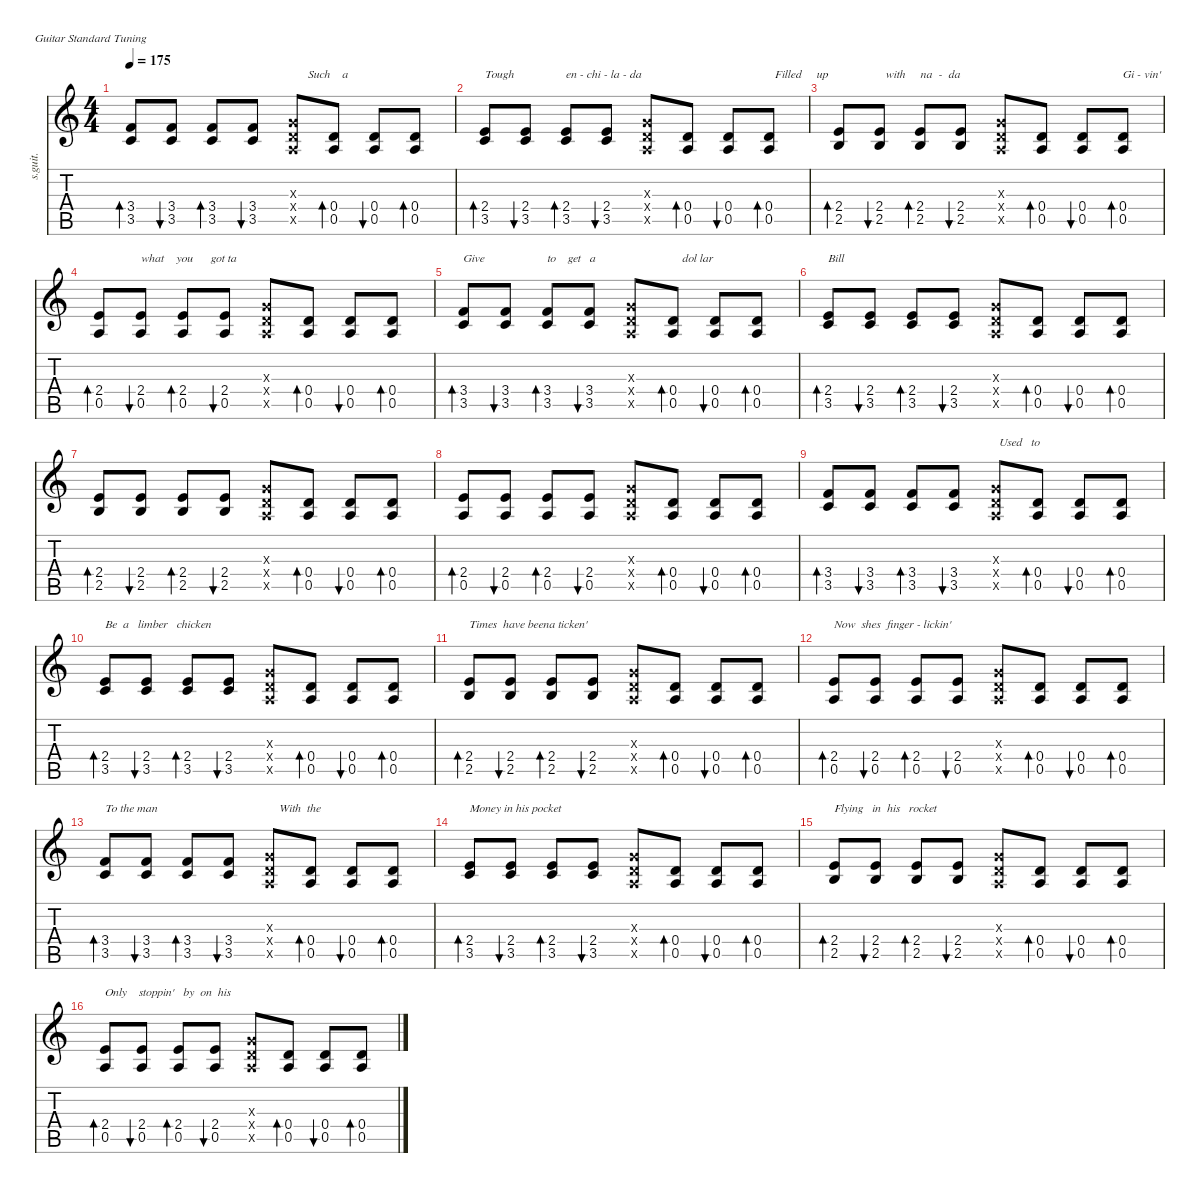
\defaultSystemsLayout 4
\hideDynamics
\bracketExtendMode nobrackets
\otherSystemsTrackNameOrientation horizontal
\track ("Track 1" "s.guit.") {instrument acousticguitarsteel}
\staff {score tabs}
\tuning (E4 B3 G3 D3 A2 E2)
\ts (4 4)
\tempo 175
\clef g2
\ks c
(3.4 3.5).8{bd 120 dy f beam Up} (3.4 3.5).8{bu 120 beam Up} (3.4 3.5).8{bd 120 beam Up} (3.4 3.5).8{bu 120 beam Up} (0.3{x} 0.4{x} 0.5{x}).8{txt "     Such    a" beam Up} (0.4 0.5).8{bd 120 beam Up} (0.4 0.5).8{bu 120 beam Up} (0.4 0.5).8{bd 120 beam Up} |
(2.4 3.5).8{bd 120 txt "Tough" beam Up} (2.4 3.5).8{bu 120 beam Up} (2.4 3.5).8{bd 120 txt "en - chi - la - da" beam Up} (2.4 3.5).8{bu 120 beam Up} (0.3{x} 0.4{x} 0.5{x}).8{beam Up} (0.4 0.5).8{bd 120 beam Up} (0.4 0.5).8{bu 120 beam Up} (0.4 0.5).8{bd 120 txt "  Filled     up " beam Up} |
(2.4 2.5).8{bd 120 beam Up} (2.4 2.5).8{bu 120 txt "  with     na  -  da" beam Up} (2.4 2.5).8{bd 120 beam Up} (2.4 2.5).8{bu 120 beam Up} (0.3{x} 0.4{x} 0.5{x}).8{beam Up} (0.4 0.5).8{bd 120 beam Up} (0.4 0.5).8{bu 120 beam Up} (0.4 0.5).8{bd 120 txt "Gi - vin'" beam Up} |
(2.4 0.5).8{bd 120 beam Up} (2.4 0.5).8{bu 120 txt "what    you      got ta " beam Up} (2.4 0.5).8{bd 120 beam Up} (2.4 0.5).8{bu 120 beam Up} (0.3{x} 0.4{x} 0.5{x}).8{beam Up} (0.4 0.5).8{bd 120 beam Up} (0.4 0.5).8{bu 120 beam Up} (0.4 0.5).8{bd 120 beam Up} |
(3.4 3.5).8{bd 120 txt "Give" beam Up} (3.4 3.5).8{bu 120 beam Up} (3.4 3.5).8{bd 120 txt "to    get   a" beam Up} (3.4 3.5).8{bu 120 beam Up} (0.3{x} 0.4{x} 0.5{x}).8{beam Up} (0.4 0.5).8{bd 120 txt "   dol lar" beam Up} (0.4 0.5).8{bu 120 beam Up} (0.4 0.5).8{bd 120 beam Up} |
(2.4 3.5).8{bd 120 txt "Bill" beam Up} (2.4 3.5).8{bu 120 beam Up} (2.4 3.5).8{bd 120 beam Up} (2.4 3.5).8{bu 120 beam Up} (0.3{x} 0.4{x} 0.5{x}).8{beam Up} (0.4 0.5).8{bd 120 beam Up} (0.4 0.5).8{bu 120 beam Up} (0.4 0.5).8{bd 120 beam Up} |
(2.4 2.5).8{bd 120 beam Up} (2.4 2.5).8{bu 120 beam Up} (2.4 2.5).8{bd 120 beam Up} (2.4 2.5).8{bu 120 beam Up} (0.3{x} 0.4{x} 0.5{x}).8{beam Up} (0.4 0.5).8{bd 120 beam Up} (0.4 0.5).8{bu 120 beam Up} (0.4 0.5).8{bd 120 beam Up} |
(2.4 0.5).8{bd 120 beam Up} (2.4 0.5).8{bu 120 beam Up} (2.4 0.5).8{bd 120 beam Up} (2.4 0.5).8{bu 120 beam Up} (0.3{x} 0.4{x} 0.5{x}).8{beam Up} (0.4 0.5).8{bd 120 beam Up} (0.4 0.5).8{bu 120 beam Up} (0.4 0.5).8{bd 120 beam Up} |
(3.4 3.5).8{bd 120 beam Up} (3.4 3.5).8{bu 120 beam Up} (3.4 3.5).8{bd 120 beam Up} (3.4 3.5).8{bu 120 beam Up} (0.3{x} 0.4{x} 0.5{x}).8{txt " Used   to" beam Up} (0.4 0.5).8{bd 120 beam Up} (0.4 0.5).8{bu 120 beam Up} (0.4 0.5).8{bd 120 beam Up} |
(2.4 3.5).8{bd 120 txt "Be  a   limber   chicken" beam Up} (2.4 3.5).8{bu 120 beam Up} (2.4 3.5).8{bd 120 beam Up} (2.4 3.5).8{bu 120 beam Up} (0.3{x} 0.4{x} 0.5{x}).8{beam Up} (0.4 0.5).8{bd 120 beam Up} (0.4 0.5).8{bu 120 beam Up} (0.4 0.5).8{bd 120 beam Up} |
(2.4 2.5).8{bd 120 txt "Times  have beena ticken'" beam Up} (2.4 2.5).8{bu 120 beam Up} (2.4 2.5).8{bd 120 beam Up} (2.4 2.5).8{bu 120 beam Up} (0.3{x} 0.4{x} 0.5{x}).8{beam Up} (0.4 0.5).8{bd 120 beam Up} (0.4 0.5).8{bu 120 beam Up} (0.4 0.5).8{bd 120 beam Up} |
(2.4 0.5).8{bd 120 txt "Now  shes  finger - lickin' " beam Up} (2.4 0.5).8{bu 120 beam Up} (2.4 0.5).8{bd 120 beam Up} (2.4 0.5).8{bu 120 beam Up} (0.3{x} 0.4{x} 0.5{x}).8{beam Up} (0.4 0.5).8{bd 120 beam Up} (0.4 0.5).8{bu 120 beam Up} (0.4 0.5).8{bd 120 beam Up} |
(3.4 3.5).8{bd 120 txt "To the man      " beam Up} (3.4 3.5).8{bu 120 beam Up} (3.4 3.5).8{bd 120 beam Up} (3.4 3.5).8{bu 120 beam Up} (0.3{x} 0.4{x} 0.5{x}).8{txt "   With  the" beam Up} (0.4 0.5).8{bd 120 beam Up} (0.4 0.5).8{bu 120 beam Up} (0.4 0.5).8{bd 120 beam Up} |
(2.4 3.5).8{bd 120 txt "Money in his pocket" beam Up} (2.4 3.5).8{bu 120 beam Up} (2.4 3.5).8{bd 120 beam Up} (2.4 3.5).8{bu 120 beam Up} (0.3{x} 0.4{x} 0.5{x}).8{beam Up} (0.4 0.5).8{bd 120 beam Up} (0.4 0.5).8{bu 120 beam Up} (0.4 0.5).8{bd 120 beam Up} |
(2.4 2.5).8{bd 120 txt "Flying   in  his   rocket" beam Up} (2.4 2.5).8{bu 120 beam Up} (2.4 2.5).8{bd 120 beam Up} (2.4 2.5).8{bu 120 beam Up} (0.3{x} 0.4{x} 0.5{x}).8{beam Up} (0.4 0.5).8{bd 120 beam Up} (0.4 0.5).8{bu 120 beam Up} (0.4 0.5).8{bd 120 beam Up} |
(2.4 0.5).8{bd 120 txt "Only    stoppin'   by  on  his" beam Up} (2.4 0.5).8{bu 120 beam Up} (2.4 0.5).8{bd 120 beam Up} (2.4 0.5).8{bu 120 beam Up} (0.3{x} 0.4{x} 0.5{x}).8{beam Up} (0.4 0.5).8{bd 120 beam Up} (0.4 0.5).8{bu 120 beam Up} (0.4 0.5).8{bd 120 beam Up}
